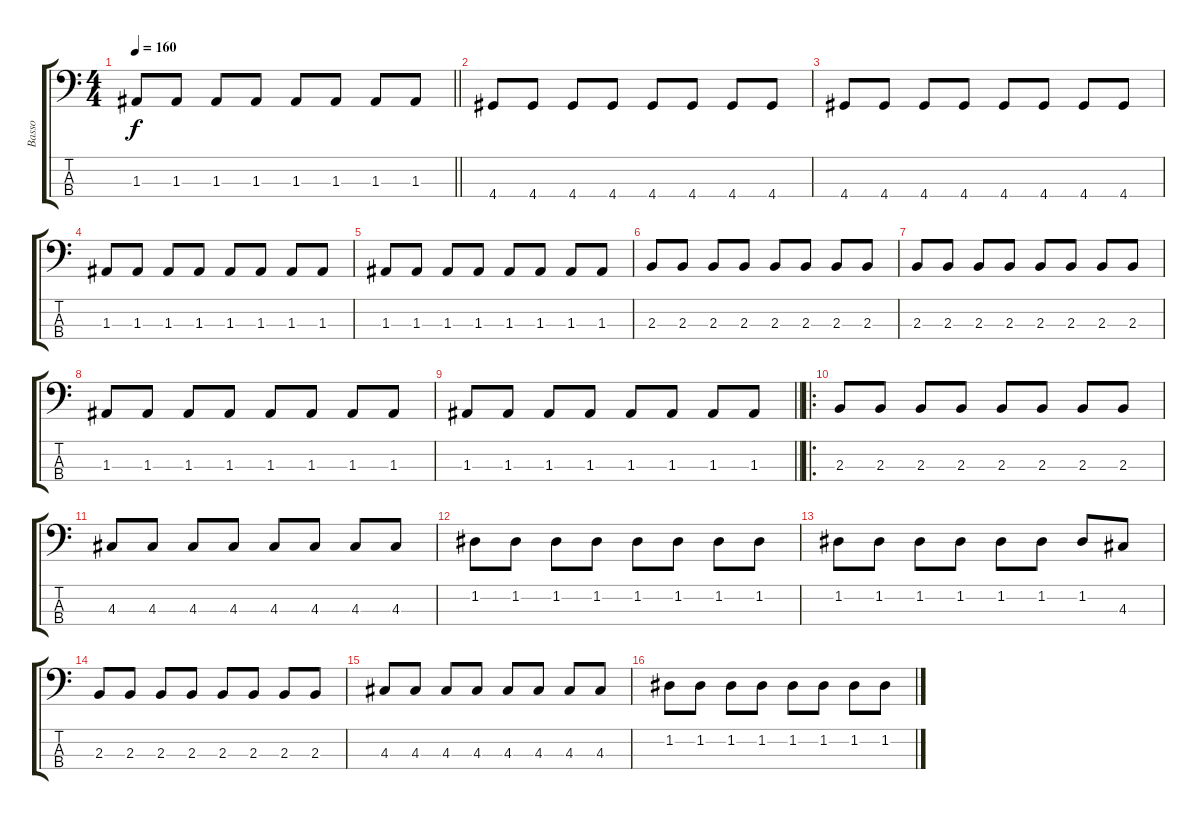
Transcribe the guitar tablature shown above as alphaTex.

\track ("Basso" "Basso") {instrument electricbassfinger}
\staff {score tabs}
\tuning (G2 D2 A1 E1) {hide}
\ts (4 4)
\tempo 160
\clef f4
\barLineRight lightlight
\ks c
1.3.8{dy f} 1.3.8 1.3.8 1.3.8 1.3.8 1.3.8 1.3.8 1.3.8 |
4.4.8 4.4.8 4.4.8 4.4.8 4.4.8 4.4.8 4.4.8 4.4.8 |
4.4.8 4.4.8 4.4.8 4.4.8 4.4.8 4.4.8 4.4.8 4.4.8 |
1.3.8 1.3.8 1.3.8 1.3.8 1.3.8 1.3.8 1.3.8 1.3.8 |
1.3.8 1.3.8 1.3.8 1.3.8 1.3.8 1.3.8 1.3.8 1.3.8 |
2.3.8 2.3.8 2.3.8 2.3.8 2.3.8 2.3.8 2.3.8 2.3.8 |
2.3.8 2.3.8 2.3.8 2.3.8 2.3.8 2.3.8 2.3.8 2.3.8 |
1.3.8 1.3.8 1.3.8 1.3.8 1.3.8 1.3.8 1.3.8 1.3.8 |
\barLineRight lightlight
1.3.8 1.3.8 1.3.8 1.3.8 1.3.8 1.3.8 1.3.8 1.3.8 |
\ro
2.3.8 2.3.8 2.3.8 2.3.8 2.3.8 2.3.8 2.3.8 2.3.8 |
4.3.8 4.3.8 4.3.8 4.3.8 4.3.8 4.3.8 4.3.8 4.3.8 |
1.2.8 1.2.8 1.2.8 1.2.8 1.2.8 1.2.8 1.2.8 1.2.8 |
1.2.8 1.2.8 1.2.8 1.2.8 1.2.8 1.2.8 1.2.8 4.3.8 |
2.3.8 2.3.8 2.3.8 2.3.8 2.3.8 2.3.8 2.3.8 2.3.8 |
4.3.8 4.3.8 4.3.8 4.3.8 4.3.8 4.3.8 4.3.8 4.3.8 |
1.2.8 1.2.8 1.2.8 1.2.8 1.2.8 1.2.8 1.2.8 1.2.8
